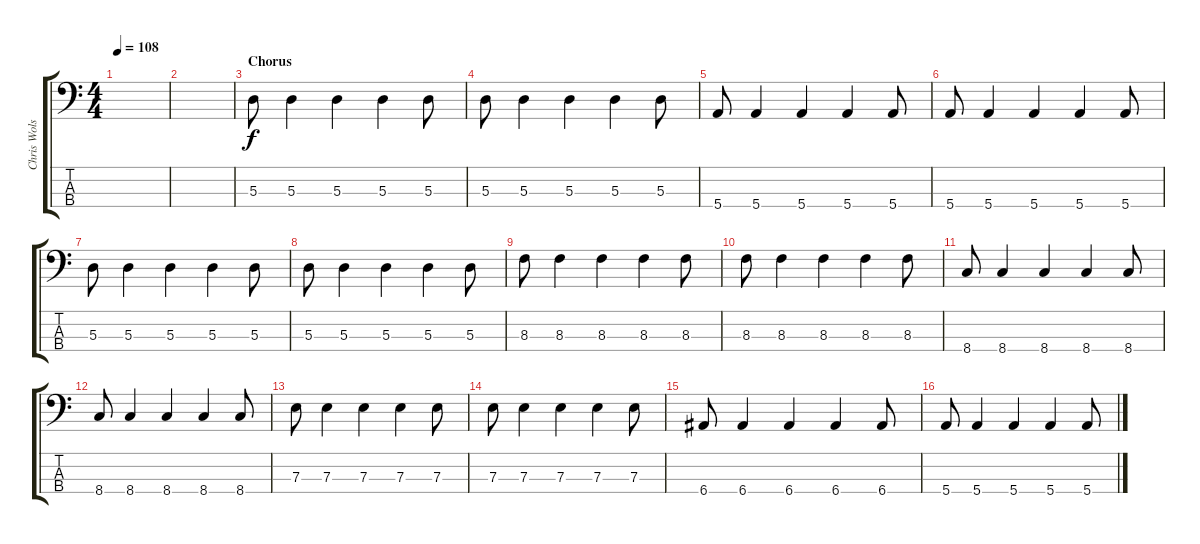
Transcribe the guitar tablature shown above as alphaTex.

\track ("Chris Wolstenholme" "Chris Wols") {instrument electricbassfinger}
\staff {score tabs}
\tuning (G2 D2 A1 E1) {hide}
\ts (4 4)
\tempo 108
\clef f4
\ks c
|
|
\section ("" "Chorus")
5.3.8 5.3.4 5.3.4 5.3.4 5.3.8 |
5.3.8 5.3.4 5.3.4 5.3.4 5.3.8 |
5.4.8 5.4.4 5.4.4 5.4.4 5.4.8 |
5.4.8 5.4.4 5.4.4 5.4.4 5.4.8 |
5.3.8 5.3.4 5.3.4 5.3.4 5.3.8 |
5.3.8 5.3.4 5.3.4 5.3.4 5.3.8 |
8.3.8 8.3.4 8.3.4 8.3.4 8.3.8 |
8.3.8 8.3.4 8.3.4 8.3.4 8.3.8 |
8.4.8 8.4.4 8.4.4 8.4.4 8.4.8 |
8.4.8 8.4.4 8.4.4 8.4.4 8.4.8 |
7.3.8 7.3.4 7.3.4 7.3.4 7.3.8 |
7.3.8 7.3.4 7.3.4 7.3.4 7.3.8 |
6.4.8 6.4.4 6.4.4 6.4.4 6.4.8 |
5.4.8 5.4.4 5.4.4 5.4.4 5.4.8
